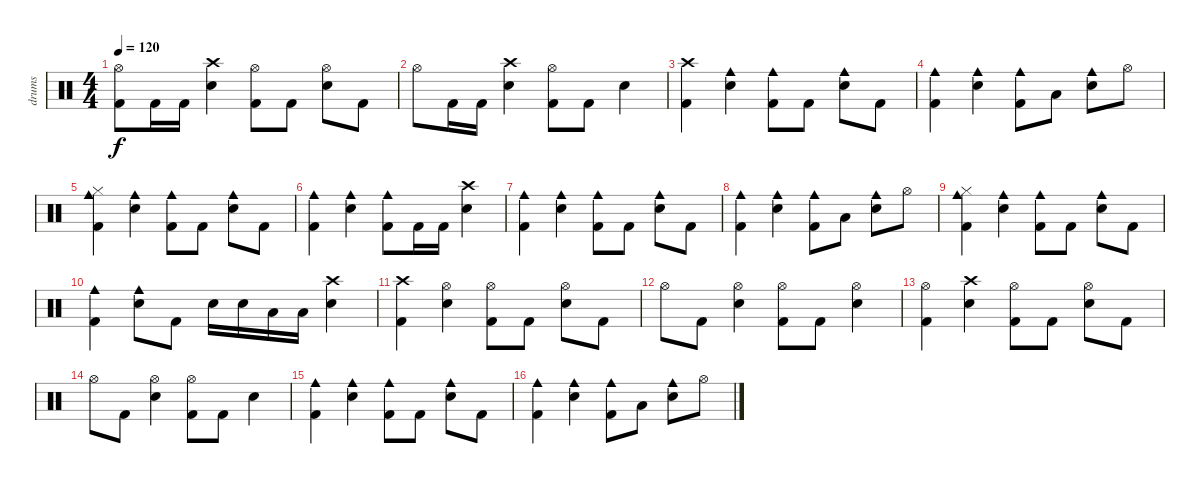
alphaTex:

\track ("drums" "drums") {instrument percussion}
\staff {score}
\articulation defaults
\ts (4 4)
\tempo 120
\clef neutral
\ks c
("Hi-Hat (open)" "Kick (hit) 2").8{dy f} "Kick (hit) 2".16 "Kick (hit) 2".16 ("Crash high (hit)" "Electric Snare (hit)").4 ("Hi-Hat (open)" "Kick (hit) 2").8 "Kick (hit) 2".8 ("Hi-Hat (open)" "Electric Snare (hit)").8 "Kick (hit) 2".8 |
"Hi-Hat (open)".8 "Kick (hit) 2".16 "Kick (hit) 2".16 ("Crash high (hit)" "Electric Snare (hit)").4 ("Hi-Hat (open)" "Kick (hit) 2").8 "Kick (hit) 2".8 "Electric Snare (hit)".4 |
("Crash high (hit)" "Kick (hit) 2").4 ("Cowbell medium (hit)" "Electric Snare (hit)").4 ("Cowbell medium (hit)" "Kick (hit) 2").8 "Kick (hit) 2".8 ("Cowbell medium (hit)" "Electric Snare (hit)").8 "Kick (hit) 2".8 |
("Cowbell medium (hit)" "Kick (hit) 2").4 ("Cowbell medium (hit)" "Electric Snare (hit)").4 ("Cowbell medium (hit)" "Kick (hit) 2").8 "Low Tom (hit)".8 ("Cowbell medium (hit)" "Electric Snare (hit)").8 "Hi-Hat (open)".8 |
("Cowbell medium (hit)" "Hi-Hat (closed)" "Kick (hit) 2").4 ("Cowbell medium (hit)" "Electric Snare (hit)").4 ("Cowbell medium (hit)" "Kick (hit) 2").8 "Kick (hit) 2".8 ("Cowbell medium (hit)" "Electric Snare (hit)").8 "Kick (hit) 2".8 |
("Cowbell medium (hit)" "Kick (hit) 2").4 ("Cowbell medium (hit)" "Electric Snare (hit)").4 ("Cowbell medium (hit)" "Kick (hit) 2").8 "Kick (hit) 2".16 "Kick (hit) 2".16 ("Crash high (hit)" "Electric Snare (hit)").4 |
("Cowbell medium (hit)" "Kick (hit) 2").4 ("Cowbell medium (hit)" "Electric Snare (hit)").4 ("Cowbell medium (hit)" "Kick (hit) 2").8 "Kick (hit) 2".8 ("Cowbell medium (hit)" "Electric Snare (hit)").8 "Kick (hit) 2".8 |
("Cowbell medium (hit)" "Kick (hit) 2").4 ("Cowbell medium (hit)" "Electric Snare (hit)").4 ("Cowbell medium (hit)" "Kick (hit) 2").8 "Low Tom (hit)".8 ("Cowbell medium (hit)" "Electric Snare (hit)").8 "Hi-Hat (open)".8 |
("Cowbell medium (hit)" "Hi-Hat (closed)" "Kick (hit) 2").4 ("Cowbell medium (hit)" "Electric Snare (hit)").4 ("Cowbell medium (hit)" "Kick (hit) 2").8 "Kick (hit) 2".8 ("Cowbell medium (hit)" "Electric Snare (hit)").8 "Kick (hit) 2".8 |
("Cowbell medium (hit)" "Kick (hit) 2").4 ("Cowbell medium (hit)" "Electric Snare (hit)").8 "Kick (hit) 2".8 "Electric Snare (hit)".16 "Electric Snare (hit)".16 "Low Tom (hit)".16 "Low Tom (hit)".16 ("Crash high (hit)" "Electric Snare (hit)").4 |
("Crash high (hit)" "Kick (hit) 2").4 ("Hi-Hat (open)" "Electric Snare (hit)").4 ("Hi-Hat (open)" "Kick (hit) 2").8 "Kick (hit) 2".8 ("Hi-Hat (open)" "Electric Snare (hit)").8 "Kick (hit) 2".8 |
"Hi-Hat (open)".8 "Kick (hit) 2".8 ("Hi-Hat (open)" "Electric Snare (hit)").4 ("Hi-Hat (open)" "Kick (hit) 2").8 "Kick (hit) 2".8 ("Hi-Hat (open)" "Electric Snare (hit)").4 |
("Hi-Hat (open)" "Kick (hit) 2").4 ("Crash high (hit)" "Electric Snare (hit)").4 ("Hi-Hat (open)" "Kick (hit) 2").8 "Kick (hit) 2".8 ("Hi-Hat (open)" "Electric Snare (hit)").8 "Kick (hit) 2".8 |
"Hi-Hat (open)".8 "Kick (hit) 2".8 ("Hi-Hat (open)" "Electric Snare (hit)").4 ("Hi-Hat (open)" "Kick (hit) 2").8 "Kick (hit) 2".8 "Electric Snare (hit)".4 |
("Cowbell medium (hit)" "Kick (hit) 2").4 ("Cowbell medium (hit)" "Electric Snare (hit)").4 ("Cowbell medium (hit)" "Kick (hit) 2").8 "Kick (hit) 2".8 ("Cowbell medium (hit)" "Electric Snare (hit)").8 "Kick (hit) 2".8 |
("Cowbell medium (hit)" "Kick (hit) 2").4 ("Cowbell medium (hit)" "Electric Snare (hit)").4 ("Cowbell medium (hit)" "Kick (hit) 2").8 "Low Tom (hit)".8 ("Cowbell medium (hit)" "Electric Snare (hit)").8 "Hi-Hat (open)".8
